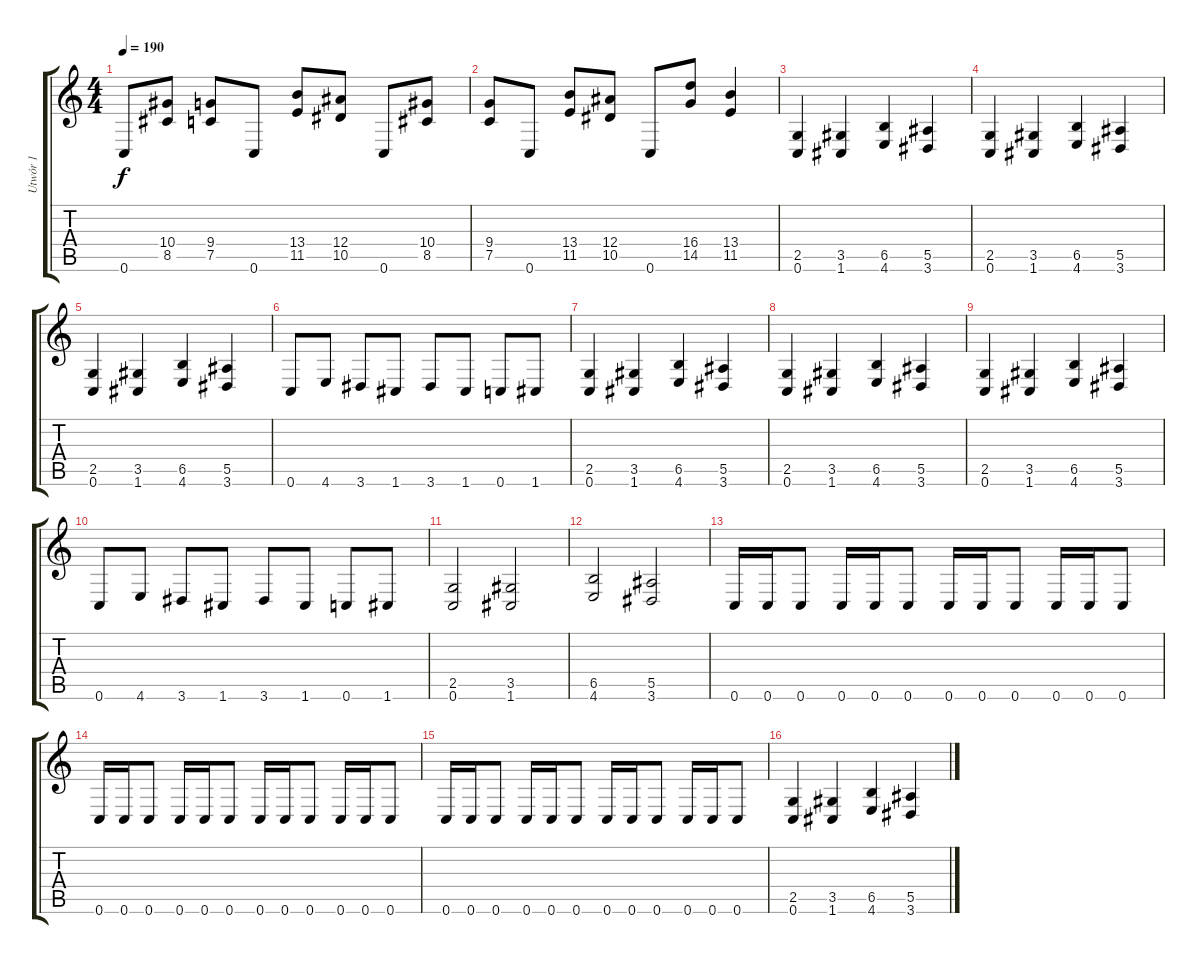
\track ("Utwór 1" "Utwór 1") {instrument overdrivenguitar}
\staff {score tabs}
\tuning (C4 G3 Eb3 Bb2 F2 C2) {hide}
\ts (4 4)
\tempo 190
\clef g2
\ks c
0.6.8{dy f} (10.4 8.5).8 (9.4 7.5).8 0.6.8 (13.4 11.5).8 (12.4 10.5).8 0.6.8 (10.4 8.5).8 |
(9.4 7.5).8 0.6.8 (13.4 11.5).8 (12.4 10.5).8 0.6.8 (16.4 14.5).8 (13.4 11.5).4 |
(2.5 0.6).4 (3.5 1.6).4 (6.5 4.6).4 (5.5 3.6).4 |
(2.5 0.6).4 (3.5 1.6).4 (6.5 4.6).4 (5.5 3.6).4 |
(2.5 0.6).4 (3.5 1.6).4 (6.5 4.6).4 (5.5 3.6).4 |
0.6.8 4.6.8 3.6.8 1.6.8 3.6.8 1.6.8 0.6.8 1.6.8 |
(2.5 0.6).4 (3.5 1.6).4 (6.5 4.6).4 (5.5 3.6).4 |
(2.5 0.6).4 (3.5 1.6).4 (6.5 4.6).4 (5.5 3.6).4 |
(2.5 0.6).4 (3.5 1.6).4 (6.5 4.6).4 (5.5 3.6).4 |
0.6.8 4.6.8 3.6.8 1.6.8 3.6.8 1.6.8 0.6.8 1.6.8 |
(2.5 0.6).2 (3.5 1.6).2 |
(6.5 4.6).2 (5.5 3.6).2 |
0.6.16 0.6.16 0.6.8 0.6.16 0.6.16 0.6.8 0.6.16 0.6.16 0.6.8 0.6.16 0.6.16 0.6.8 |
0.6.16 0.6.16 0.6.8 0.6.16 0.6.16 0.6.8 0.6.16 0.6.16 0.6.8 0.6.16 0.6.16 0.6.8 |
0.6.16 0.6.16 0.6.8 0.6.16 0.6.16 0.6.8 0.6.16 0.6.16 0.6.8 0.6.16 0.6.16 0.6.8 |
(2.5 0.6).4 (3.5 1.6).4 (6.5 4.6).4 (5.5 3.6).4
